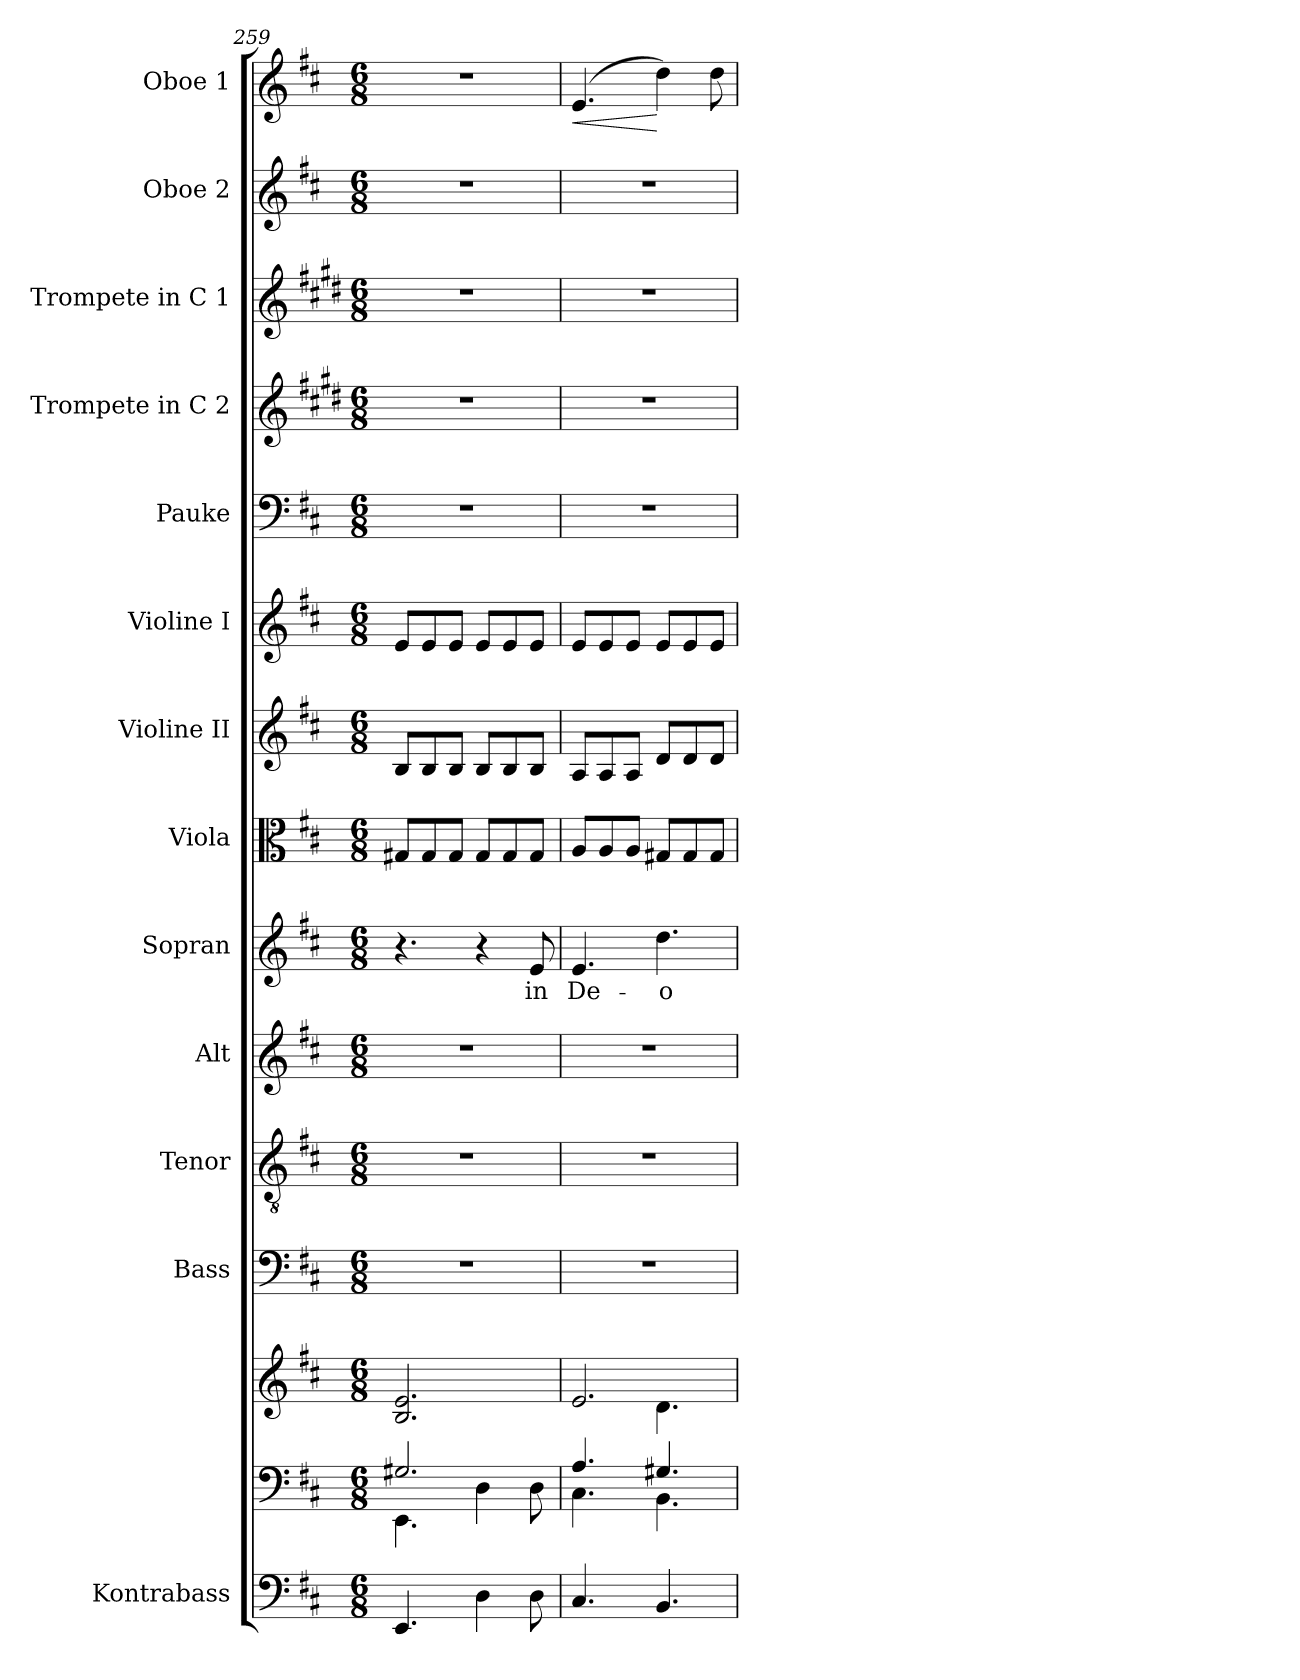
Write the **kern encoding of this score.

**kern	**kern	**kern	**kern	**kern	**kern	**kern	**text	**kern	**kern	**kern	**kern	**kern	**kern	**kern	**kern	**dynam
*part14	*part13	*part13	*part12	*part11	*part10	*part9	*part9	*part8	*part7	*part6	*part5	*part4	*part3	*part2	*part1	*part1
*staff15	*staff14	*staff13	*staff12	*staff11	*staff10	*staff9	*staff9	*staff8	*staff7	*staff6	*staff5	*staff4	*staff3	*staff2	*staff1	*staff1
*I"Kontrabass	*	*	*I"Bass	*I"Tenor	*I"Alt	*I"Sopran	*	*I"Viola	*I"Violine II	*I"Violine I	*I"Pauke	*I"Trompete in C 2	*I"Trompete in C 1	*I"Oboe 2	*I"Oboe 1	*
*I'Kb.	*	*	*I'B	*I'T	*I'A	*I'S	*	*I'Vla.	*I'Vl. II	*I'Vl. I	*I'Pk.	*	*	*I'Ob. 2	*I'Ob. 1	*
*clefF4	*clefF4	*clefG2	*clefF4	*clefGv2	*clefG2	*clefG2	*	*clefC3	*clefG2	*clefG2	*clefF4	*clefG2	*clefG2	*clefG2	*clefG2	*
*ITrd7c12	*	*	*	*	*	*	*	*	*	*	*	*ITrd1c2	*ITrd1c2	*	*	*
*k[f#c#]	*k[f#c#]	*k[f#c#]	*k[f#c#]	*k[f#c#]	*k[f#c#]	*k[f#c#]	*	*k[f#c#]	*k[f#c#]	*k[f#c#]	*k[f#c#]	*k[f#c#]	*k[f#c#]	*k[f#c#]	*k[f#c#]	*
*D:	*D:	*D:	*D:	*D:	*D:	*D:	*	*D:	*D:	*D:	*D:	*D:	*D:	*D:	*D:	*
*M6/8	*M6/8	*M6/8	*M6/8	*M6/8	*M6/8	*M6/8	*	*M6/8	*M6/8	*M6/8	*M6/8	*M6/8	*M6/8	*M6/8	*M6/8	*
=259	=259	=259	=259	=259	=259	=259	=259	=259	=259	=259	=259	=259	=259	=259	=259	=259
*	*^	*	*	*	*	*	*	*	*	*	*	*	*	*	*	*
4.EEE/	2.G#X/	4.EE\	2.B/ 2.e/	2.r	2.r	2.r	4.r	.	8G#X/L	8B/L	8e/L	2.r	2.r	2.r	2.r	2.r	.
.	.	.	.	.	.	.	.	.	8G#/	8B/	8e/	.	.	.	.	.	.
.	.	.	.	.	.	.	.	.	8G#/J	8B/J	8e/J	.	.	.	.	.	.
4DD\	.	4D\	.	.	.	.	4r	.	8G#/L	8B/L	8e/L	.	.	.	.	.	.
.	.	.	.	.	.	.	.	.	8G#/	8B/	8e/	.	.	.	.	.	.
!	!	!	!	!	!	!	!	!LO:LY:b	!	!	!	!	!	!	!	!	!
8DD\	.	8D\	.	.	.	.	8e/	in	8G#/J	8B/J	8e/J	.	.	.	.	.	.
=260	=260	=260	=260	=260	=260	=260	=260	=260	=260	=260	=260	=260	=260	=260	=260	=260	=260
*	*	*	*^	*	*	*	*	*	*	*	*	*	*	*	*	*	*
!	!	!	!	!	!	!	!	!	!LO:LY:b	!	!	!	!	!	!	!	!	!LO:HP:b
4.CC#/	4.A/	4.C#\	2.e/	4.ryy	2.r	2.r	2.r	4.e/	De-	8A/L	8A/L	8e/L	2.r	2.r	2.r	2.r	(4.e/	<
.	.	.	.	.	.	.	.	.	.	8A/	8A/	8e/	.	.	.	.	.	.
.	.	.	.	.	.	.	.	.	.	8A/J	8A/J	8e/J	.	.	.	.	.	.
!	!	!	!	!	!	!	!	!	!LO:LY:b	!	!	!	!	!	!	!	!	!
4.BBB/	4.G#X/	4.BB\	.	4.d\	.	.	.	4.dd\	-o	8G#X/L	8d/L	8e/L	.	.	.	.	4dd\)	[
.	.	.	.	.	.	.	.	.	.	8G#/	8d/	8e/	.	.	.	.	.	.
.	.	.	.	.	.	.	.	.	.	8G#/J	8d/J	8e/J	.	.	.	.	8dd\	.
*	*v	*v	*	*	*	*	*	*	*	*	*	*	*	*	*	*	*	*
*	*	*v	*v	*	*	*	*	*	*	*	*	*	*	*	*	*	*
=	=	=	=	=	=	=	=	=	=	=	=	=	=	=	=	=
*-	*-	*-	*-	*-	*-	*-	*-	*-	*-	*-	*-	*-	*-	*-	*-	*-
